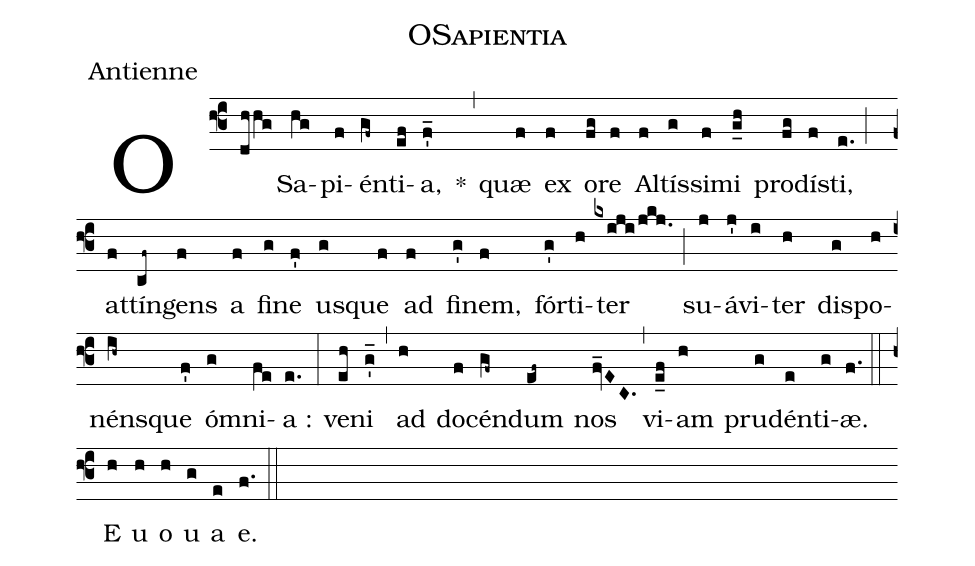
name:OSapientia;
office-part:Antienne;
%%
(f3) O(dhhg) Sa(hg)pi(f)én(gf~)ti(ef)a,(f'_) *(,)
quæ(f) ex(f) o(fg)re(f) Al(f)tís(g)si(f)mi(g_h) pro(fg)dí(f)sti,(e.) (;)
at(f)tín(cf~)gens(f) a(f) fi(g)ne(f') us(g)que(f) ad(f) fi(g')nem,(f) fór(g')ti(h)ter(kxiji!/jkj.) (;)
su(j)á(j')vi(i)ter(h) di(g)spo(h)néns(ih~)que(f') ó(g)mni(fe)a :(e.) (:)
ve(eh)ni(g'_) (,)
ad(h) do(f)cén(gf~)dum(ef~) nos(fv_EC.) (,)
vi(e_f)am(h) pru(g)dén(e)ti(g)æ.(f.) (::)
E(h) u(h) o(h) u(g) a(e) e.(f.) (::)
